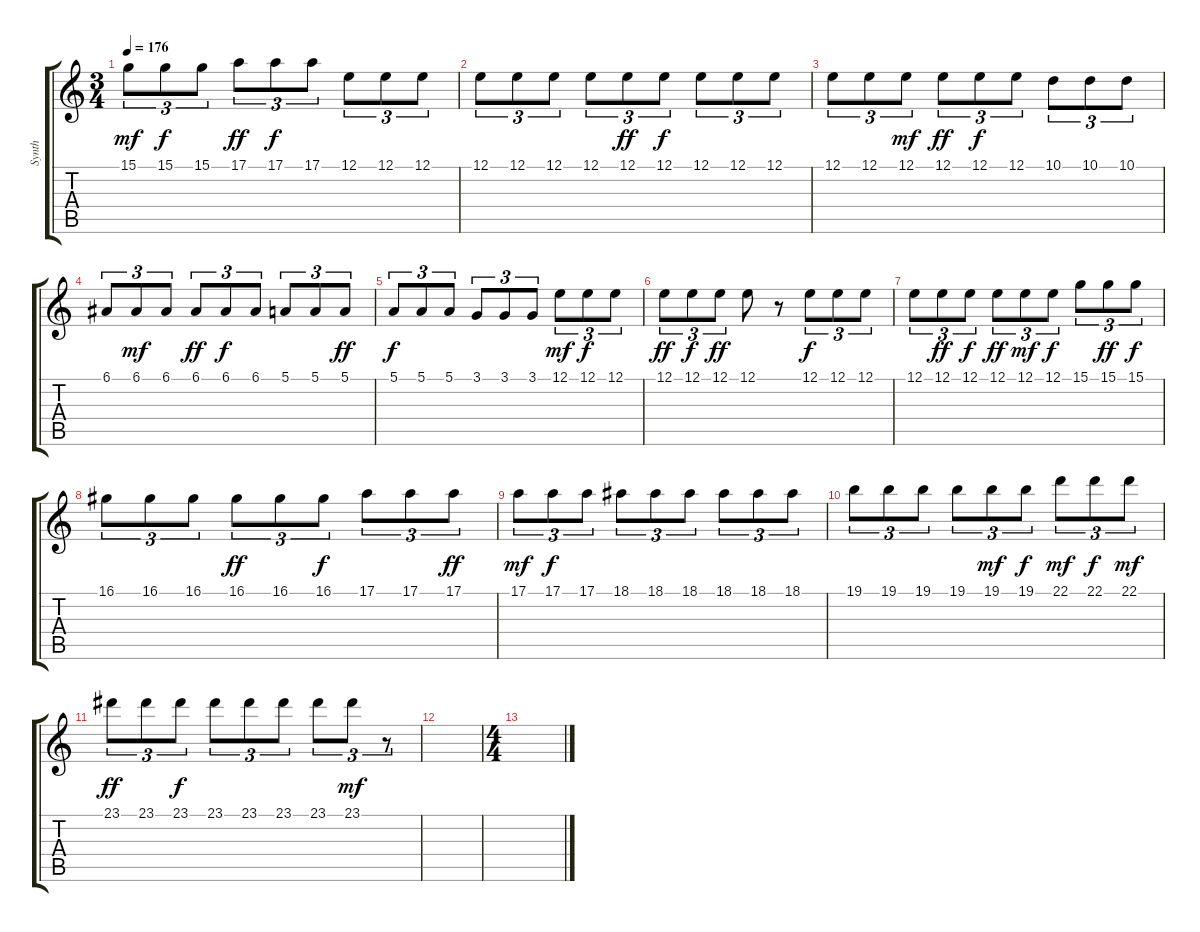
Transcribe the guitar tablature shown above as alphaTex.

\track ("Synth" "Synth") {instrument lead2sawtooth}
\staff {score tabs}
\tuning (E4 B3 G3 D3 A2 E2) {hide}
\ts (3 4)
\tempo 176
\clef g2
\ks c
15.1.8{tu (3 2) dy mf} 15.1.8{tu (3 2) dy f} 15.1.8{tu (3 2)} 17.1.8{tu (3 2) dy ff} 17.1.8{tu (3 2) dy f} 17.1.8{tu (3 2)} 12.1.8{tu (3 2)} 12.1.8{tu (3 2)} 12.1.8{tu (3 2)} |
12.1.8{tu (3 2)} 12.1.8{tu (3 2)} 12.1.8{tu (3 2)} 12.1.8{tu (3 2)} 12.1.8{tu (3 2) dy ff} 12.1.8{tu (3 2) dy f} 12.1.8{tu (3 2)} 12.1.8{tu (3 2)} 12.1.8{tu (3 2)} |
12.1.8{tu (3 2)} 12.1.8{tu (3 2)} 12.1.8{tu (3 2) dy mf} 12.1.8{tu (3 2) dy ff} 12.1.8{tu (3 2) dy f} 12.1.8{tu (3 2)} 10.1.8{tu (3 2)} 10.1.8{tu (3 2)} 10.1.8{tu (3 2)} |
6.1.8{tu (3 2)} 6.1.8{tu (3 2) dy mf} 6.1.8{tu (3 2)} 6.1.8{tu (3 2) dy ff} 6.1.8{tu (3 2) dy f} 6.1.8{tu (3 2)} 5.1.8{tu (3 2)} 5.1.8{tu (3 2)} 5.1.8{tu (3 2) dy ff} |
5.1.8{tu (3 2) dy f} 5.1.8{tu (3 2)} 5.1.8{tu (3 2)} 3.1.8{tu (3 2)} 3.1.8{tu (3 2)} 3.1.8{tu (3 2)} 12.1.8{tu (3 2) dy mf} 12.1.8{tu (3 2) dy f} 12.1.8{tu (3 2)} |
12.1.8{tu (3 2) dy ff} 12.1.8{tu (3 2) dy f} 12.1.8{tu (3 2) dy ff} 12.1.8 r.8 12.1.8{tu (3 2) dy f} 12.1.8{tu (3 2)} 12.1.8{tu (3 2)} |
12.1.8{tu (3 2)} 12.1.8{tu (3 2) dy ff} 12.1.8{tu (3 2) dy f} 12.1.8{tu (3 2) dy ff} 12.1.8{tu (3 2) dy mf} 12.1.8{tu (3 2) dy f} 15.1.8{tu (3 2)} 15.1.8{tu (3 2) dy ff} 15.1.8{tu (3 2) dy f} |
16.1.8{tu (3 2)} 16.1.8{tu (3 2)} 16.1.8{tu (3 2)} 16.1.8{tu (3 2) dy ff} 16.1.8{tu (3 2)} 16.1.8{tu (3 2) dy f} 17.1.8{tu (3 2)} 17.1.8{tu (3 2)} 17.1.8{tu (3 2) dy ff} |
17.1.8{tu (3 2) dy mf} 17.1.8{tu (3 2) dy f} 17.1.8{tu (3 2)} 18.1.8{tu (3 2)} 18.1.8{tu (3 2)} 18.1.8{tu (3 2)} 18.1.8{tu (3 2)} 18.1.8{tu (3 2)} 18.1.8{tu (3 2)} |
19.1.8{tu (3 2)} 19.1.8{tu (3 2)} 19.1.8{tu (3 2)} 19.1.8{tu (3 2)} 19.1.8{tu (3 2) dy mf} 19.1.8{tu (3 2) dy f} 22.1.8{tu (3 2) dy mf} 22.1.8{tu (3 2) dy f} 22.1.8{tu (3 2) dy mf} |
23.1.8{tu (3 2) dy ff} 23.1.8{tu (3 2)} 23.1.8{tu (3 2) dy f} 23.1.8{tu (3 2)} 23.1.8{tu (3 2)} 23.1.8{tu (3 2)} 23.1.8{tu (3 2)} 23.1.8{tu (3 2) dy mf} r.8{tu (3 2)} |
|
\ts (4 4)
